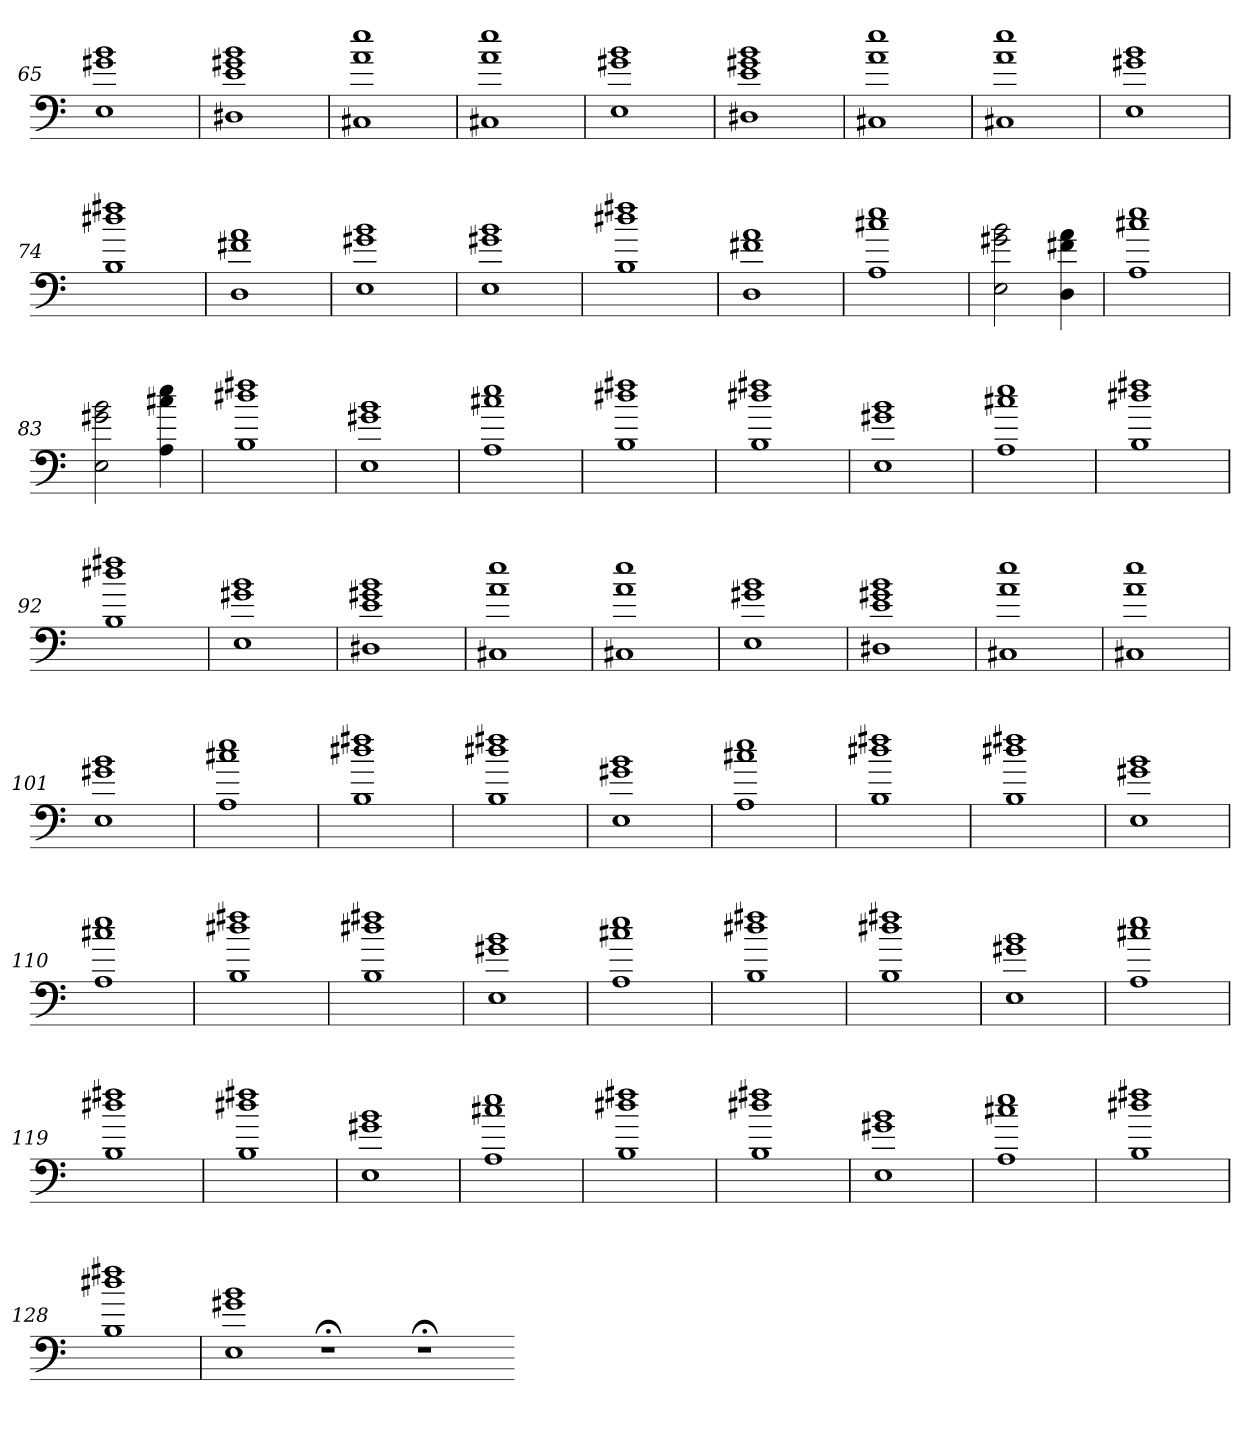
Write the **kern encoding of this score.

**kern
*part1
*staff1
=65
1E 1g#X 1b
=66
1D#X 1e 1g#X 1b
=67
1C#X 1a 1ee
=68
1C#X 1a 1ee
=69
1E 1g#X 1b
=70
1D#X 1e 1g#X 1b
=71
1C#X 1a 1ee
=72
1C#X 1a 1ee
=73
1E 1g#X 1b
=74
1B 1dd#X 1ff#X
=75
1D 1f#X 1a
=76
1E 1g#X 1b
=77
1E 1g#X 1b
=78
1B 1dd#X 1ff#X
=79
1D 1f#X 1a
=80
1A 1cc#X 1ee
=81
2E 2g#X 2b
4D 4f#X 4a
=82
1A 1cc#X 1ee
=83
2E 2g#X 2b
4A 4cc#X 4ee
=84
1B 1dd#X 1ff#X
=85
1E 1g#X 1b
=86
1A 1cc#X 1ee
=87
1B 1dd#X 1ff#X
=88
1B 1dd#X 1ff#X
=89
1E 1g#X 1b
=90
1A 1cc#X 1ee
=91
1B 1dd#X 1ff#X
=92
1B 1dd#X 1ff#X
=93
1E 1g#X 1b
=94
1D#X 1e 1g#X 1b
=95
1C#X 1a 1ee
=96
1C#X 1a 1ee
=97
1E 1g#X 1b
=98
1D#X 1e 1g#X 1b
=99
1C#X 1a 1ee
=100
1C#X 1a 1ee
=101
1E 1g#X 1b
=102
1A 1cc#X 1ee
=103
1B 1dd#X 1ff#X
=104
1B 1dd#X 1ff#X
=105
1E 1g#X 1b
=106
1A 1cc#X 1ee
=107
1B 1dd#X 1ff#X
=108
1B 1dd#X 1ff#X
=109
1E 1g#X 1b
=110
1A 1cc#X 1ee
=111
1B 1dd#X 1ff#X
=112
1B 1dd#X 1ff#X
=113
1E 1g#X 1b
=114
1A 1cc#X 1ee
=115
1B 1dd#X 1ff#X
=116
1B 1dd#X 1ff#X
=117
1E 1g#X 1b
=118
1A 1cc#X 1ee
=119
1B 1dd#X 1ff#X
=120
1B 1dd#X 1ff#X
=121
1E 1g#X 1b
=122
1A 1cc#X 1ee
=123
1B 1dd#X 1ff#X
=124
1B 1dd#X 1ff#X
=125
1E 1g#X 1b
=126
1A 1cc#X 1ee
=127
1B 1dd#X 1ff#X
=128
1B 1dd#X 1ff#X
=129
1E 1g#X 1b
1r;<
1r;<
=-
*-
